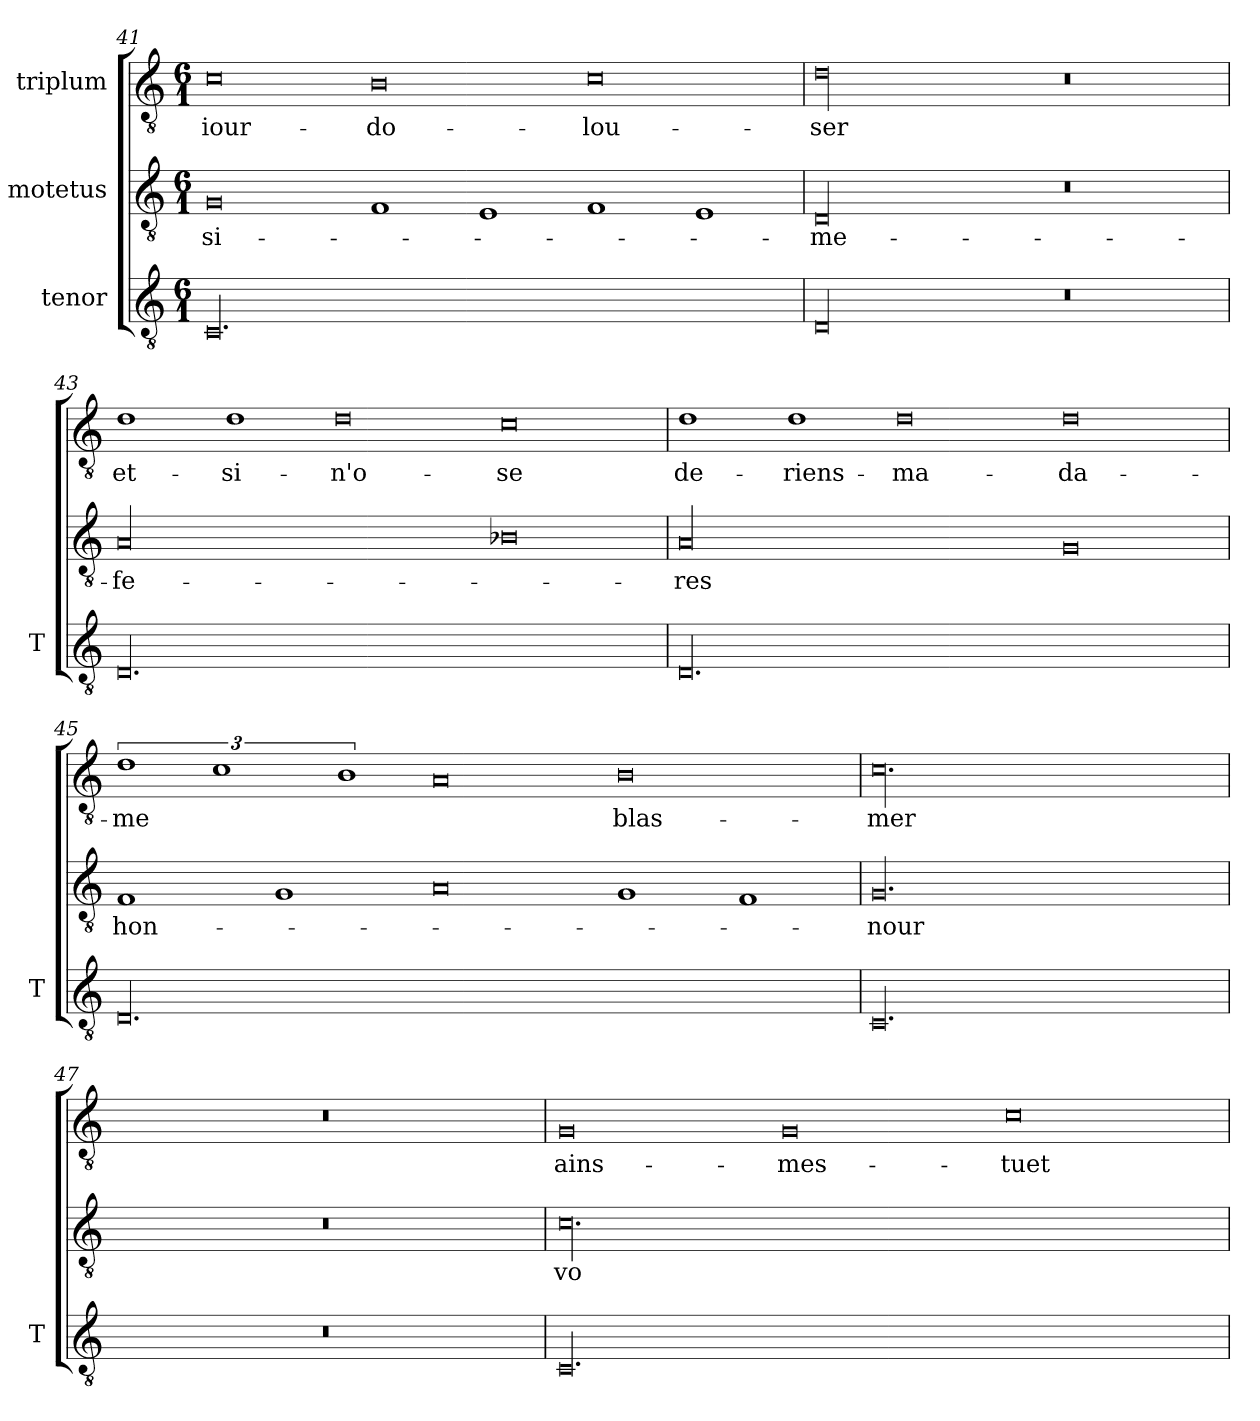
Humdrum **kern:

**kern	**kern	**text	**kern	**text
*part3	*part2	*part2	*part1	*part1
*staff3	*staff2	*staff2	*staff1	*staff1
*I"tenor	*I"motetus	*	*I"triplum	*
*I'T	*	*	*	*
*clefGv2	*clefGv2	*	*clefGv2	*
*k[]	*k[]	*	*k[]	*
*C:	*C:	*	*C:	*
*M6/1	*M6/1	*	*M6/1	*
=41	=41	=41	=41	=41
00.C/	0G/	si-	0c\	iour-
.	1F/	.	0B\	do-
.	1E/	.	.	.
.	1F/	.	0c\	-lou-
.	1E/	.	.	.
=42	=42	=42	=42	=42
00D/	00D/	me-	00d\	-ser
0r	0r	.	0r	.
=43	=43	=43	=43	=43
00.D/	00A/	fe-	1d\	et-
.	.	.	1d\	si-
.	.	.	0d\	n'o-
.	0B-X\	.	0c\	-se
=44	=44	=44	=44	=44
00.D/	00A/	-res	1d\	de-
.	.	.	1d\	riens-
.	.	.	0d\	ma-
.	0G/	.	0d\	da-
=45	=45	=45	=45	=45
00.D/	1F/	hon-	3%2d\	-me
.	.	.	3%2c\	.
.	1G/	.	.	.
.	.	.	3%2B\	.
.	0A/	.	0A/	.
.	1G/	.	0B\	blas-
.	1F/	.	.	.
=46	=46	=46	=46	=46
00.C/	00.G/	-nour	00.c\	-mer
=47	=47	=47	=47	=47
00.r	00.r	.	00.r	.
=48	=48	=48	=48	=48
00.C/	00.c\	vo-	0G/	ains-
.	.	.	0G/	mes-
.	.	.	0c\	-tuet
=	=	=	=	=
*-	*-	*-	*-	*-
